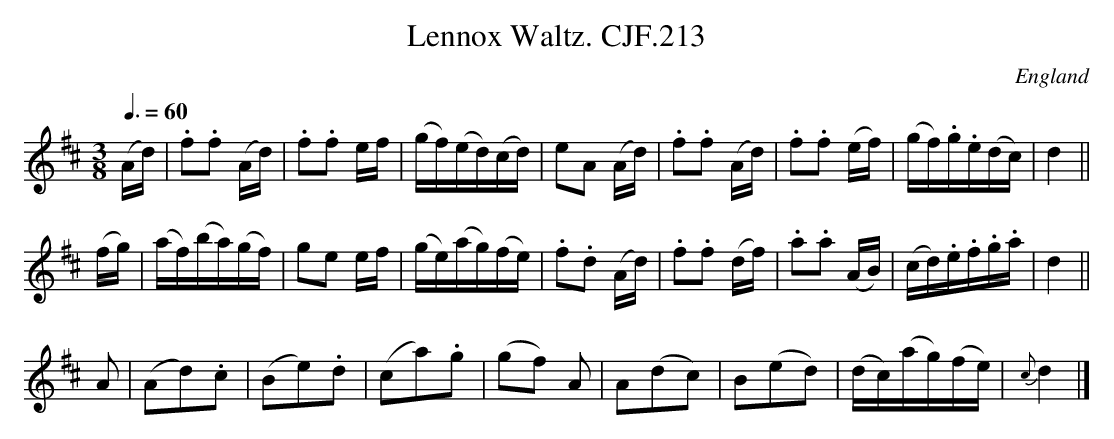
X:1
T:Lennox Waltz. CJF.213
L:1/16
M:3/8
O:England
Q:3/8=60
K:D
(Ad)|.f2.f2 (Ad)|.f2.f2 ef|(gf)(ed)(cd)|e2A2 (Ad)|\
.f2.f2 (Ad)|.f2.f2 (ef)|(gf).g.e(dc)|d4||!
(fg)|(af)(ba)(gf)|g2e2 ef|(ge)(ag)(fe)|.f2.d2 (Ad)|\
.f2.f2 (df)|.a2.a2 (AB)|(cd).e.f.g.a|d4||!
A2|(A2d2).c2|(B2e2).d2|(c2a2).g2|(g2f2) A2|\
A2(d2c2)|B2(e2d2)|(dc)(ag)(fe)|{c}d4|]
